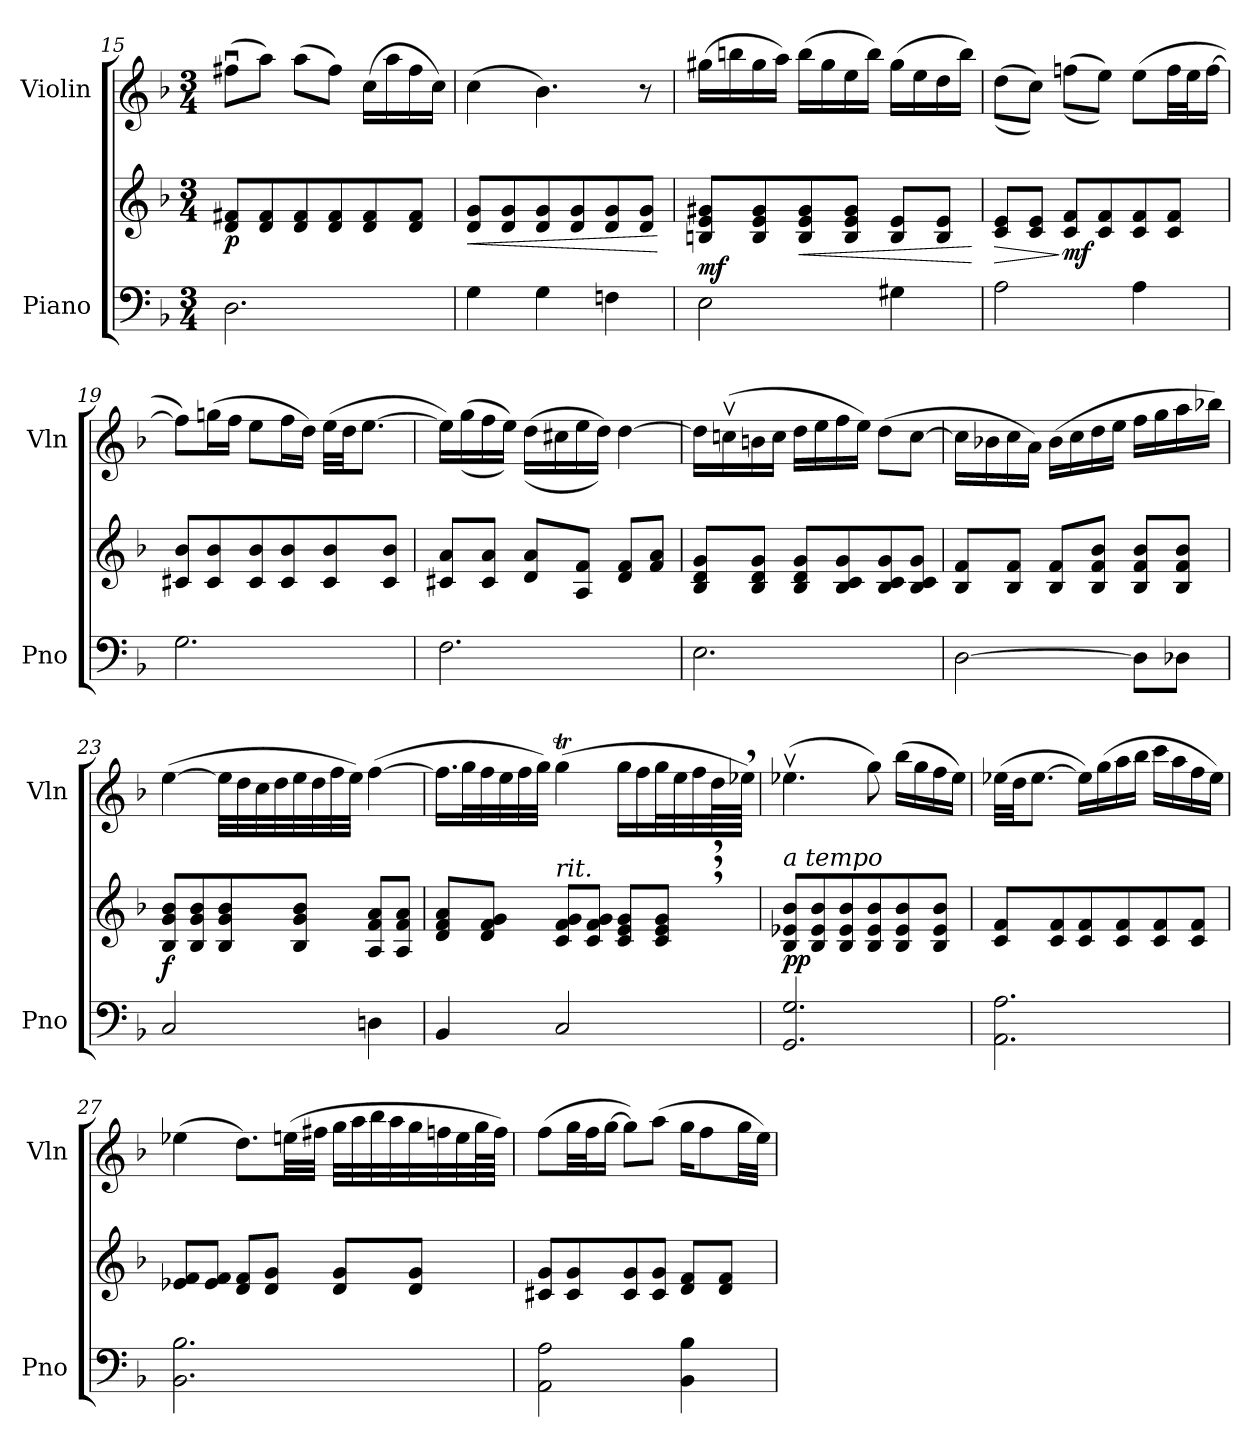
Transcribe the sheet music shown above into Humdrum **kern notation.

**kern	**kern	**dynam	**kern
*part2	*part2	*part2	*part1
*staff3	*staff2	*staff2/3	*staff1
*I"Piano	*	*	*I"Violin
*I'Pno	*	*	*I'Vln
*clefF4	*clefG2	*	*clefG2
*k[b-]	*k[b-]	*	*k[b-]
*M3/4	*M3/4	*	*M3/4
=15	=15	=15	=15
!	!	!LO:DY:b	!
2.D\	8d/ 8f#X/L	p	(>8ff#Xu\L
.	8d/ 8f#/	.	8aa\J)
.	8d/ 8f#/	.	(>8aa\L
.	8d/ 8f#/	.	8ff#\J)
.	8d/ 8f#/	.	(>16cc\LL
.	.	.	16aa\
.	8d/ 8f#/J	.	16ff#\
.	.	.	16cc\JJ)
=16	=16	=16	=16
!	!	!LO:HP:b	!
4G\	8d/ 8g/L	<	(>4cc\
.	8d/ 8g/	.	.
4G\	8d/ 8g/	.	4.b-\)
.	8d/ 8g/	.	.
4Fn\	8d/ 8g/	.	.
.	8d/ 8g/J	.	8r
.	.	[	.
=17	=17	=17	=17
!	!	!LO:DY:b	!
2E\	8Bn/ 8e/ 8g#X/L	mf	(>16gg#X\LL
.	.	.	16bbn\
.	8B/ 8e/ 8g#/	.	16gg#\
.	.	.	16aa\JJ)
!	!	!LO:HP:b	!
.	8B/ 8e/ 8g#/	<	(>16bb\LL
.	.	.	16gg#\
.	8B/ 8e/ 8g#/J	.	16ee\
.	.	.	16bb\JJ)
4G#X\	8B/ 8e/L	.	(>16gg#\LL
.	.	.	16ee\
.	8B/ 8e/J	.	16dd\
.	.	.	16bb\JJ)
.	.	[	.
!!LO:LB:g=z
=18	=18	=18	=18
!	!	!LO:HP:b	!
2A\	8c/ 8e/L	>	(>(>8dd\L
.	8c/ 8e/J	.	8cc\J))
!	!	!LO:DY:n=1:b	!
.	8c/ 8f/L	] mf	(>(>8ffn\L
.	8c/ 8f/	.	8ee\J))
4A\	8c/ 8f/	.	(>8ee\L
.	8c/ 8f/J	.	32ff\LL
.	.	.	32ee\J
.	.	.	[16ff\JJ
=19	=19	=19	=19
2.G\	8c#X/ 8b-/L	.	8ff\L])
.	8c#/ 8b-/	.	(>16ggn\L
.	.	.	16ff\JJ
.	8c#/ 8b-/	.	8ee\L
.	8c#/ 8b-/	.	16ff\L
.	.	.	16dd\JJ)
.	8c#/ 8b-/	.	(>32ee\LLL
.	.	.	32dd\JJ
.	.	.	[8.ee\J
.	8c#/ 8b-/J	.	.
=20	=20	=20	=20
2.F\	8c#X/ 8a/L	.	16ee\LL])
.	.	.	(>(>16gg\
.	8c#/ 8a/J	.	16ff\
.	.	.	16ee\JJ))
.	8d/ 8a/L	.	(>(>16dd\LL
.	.	.	16cc#X\
.	8A/ 8f/J	.	16ee\
.	.	.	16dd\JJ))
.	8d/ 8f/L	.	[4dd\
.	8f/ 8a/J	.	.
=21	=21	=21	=21
2.E\	8B-/ 8d/ 8g/L	.	16dd\LL]
.	.	.	(>16ccnv\
.	8B-/ 8d/ 8g/J	.	16bn\
.	.	.	16cc\JJ
.	8B-/ 8d/ 8g/L	.	16dd\LL
.	.	.	16ee\
.	8B-/ 8c/ 8g/	.	16ff\
.	.	.	16ee\JJ)
.	8B-/ 8c/ 8g/	.	(>8dd\L
.	8B-/ 8c/ 8g/J	.	[8cc\J
!!LO:LB:g=z
=22	=22	=22	=22
[2D\	8B-/ 8f/L	.	16cc\LL]
.	.	.	16b-X\
.	8B-/ 8f/J	.	16cc\
.	.	.	16a\JJ)
.	8B-/ 8f/L	.	(>16b-\LL
.	.	.	16cc\
.	8B-/ 8f/ 8b-/J	.	16dd\
.	.	.	16ee\JJ
8D\L]	8B-/ 8f/ 8b-/L	.	16ff\LL
.	.	.	16gg\
8D-X\J	8B-/ 8f/ 8b-/J	.	16aa\
.	.	.	16bb-X\JJ)
=23	=23	=23	=23
!	!	!LO:DY:b	!
2C/	8B-/ 8g/ 8b-/L	f	(>[4ee\
.	8B-/ 8g/ 8b-/	.	.
.	8B-/ 8g/ 8b-/	.	32ee\LLL]
.	.	.	32dd\
.	.	.	32cc\
.	.	.	32dd\
.	8B-/ 8g/ 8b-/J	.	32ee\
.	.	.	32dd\
.	.	.	32ff\
.	.	.	32ee\JJJ)
4Dn\	8A/ 8f/ 8a/L	.	(>[4ff\
.	8A/ 8f/ 8a/J	.	.
=24	=24	=24	=24
4BB-/	8d/ 8f/ 8a/L	.	16.ff\LL]
.	.	.	32gg\L
.	8d/ 8f/ 8g/J	.	32ff\
.	.	.	32ee\
.	.	.	32ff\
.	.	.	32gg\JJJ)
!	!LO:TX:a:i:t=rit.	!	!
2C/	8c/ 8f/ 8g/L	.	(>4ggT\
.	8c/ 8f/ 8g/J	.	.
.	8c/ 8e/ 8g/L	.	16gg\LL
.	.	.	16ff\
.	8c/, 8e/, 8g/,J	.	32gg\L
.	.	.	32ee\
.	.	.	32ff\
.	.	.	64dd\L
.	.	.	64ee-X,\JJJJ)
=25	=25	=25	=25
!	!LO:TX:a:i:t=a tempo	!	!
!	!	!LO:DY:b	!
2.GG/ 2.G/	8B-/ 8e-X/ 8b-/L	pp	(>4.ee-Xv\
.	8B-/ 8e-/ 8b-/	.	.
.	8B-/ 8e-/ 8b-/	.	.
.	8B-/ 8e-/ 8b-/	.	8gg\)
.	8B-/ 8e-/ 8b-/	.	(>16bb-\LL
.	.	.	16gg\
.	8B-/ 8e-/ 8b-/J	.	16ff\
.	.	.	16ee-\JJ)
!!LO:LB:g=z
=26	=26	=26	=26
2.AA\ 2.A\	8c/ 8f/L	.	(>32ee-X\LLL
.	.	.	32dd\JJ
.	.	.	[8.ee-\J
.	8c/ 8f/	.	.
.	8c/ 8f/	.	16ee-\LL])
.	.	.	(>16gg\
.	8c/ 8f/	.	16aa\
.	.	.	16bb-\JJ
.	8c/ 8f/	.	16ccc\LL
.	.	.	16aa\
.	8c/ 8f/J	.	16ff\
.	.	.	16ee-\JJ)
=27	=27	=27	=27
2.BB-\ 2.B-\	8e-X/ 8f/L	.	(>4ee-X\
.	8e-/ 8f/J	.	.
.	8d/ 8f/L	.	8.dd\L)
.	8d/ 8g/J	.	.
.	.	.	(>32een\LL
.	.	.	32ff#X\JJJ
.	8d/ 8g/L	.	32gg\LLL
.	.	.	32aa\
.	.	.	32bb-\
.	.	.	32aa\
.	8d/ 8g/J	.	32gg\
.	.	.	32ffn\
.	.	.	32ee\
.	.	.	64gg\L
.	.	.	64ff\JJJJ)
=28	=28	=28	=28
2AA\ 2A\	8c#X/ 8g/L	.	(>8ff\L
.	8c#/ 8g/	.	32gg\LL
.	.	.	32ff\J
.	.	.	[16gg\JJ
.	8c#/ 8g/	.	8gg\L])
.	8c#/ 8g/J	.	(>8aa\J
4BB-\ 4B-\	8d/ 8f/L	.	16gg\KL
.	.	.	8ff\
.	8d/ 8f/J	.	.
.	.	.	32gg\LL
.	.	.	32ee\JJJ)
=	=	=	=
*-	*-	*-	*-
